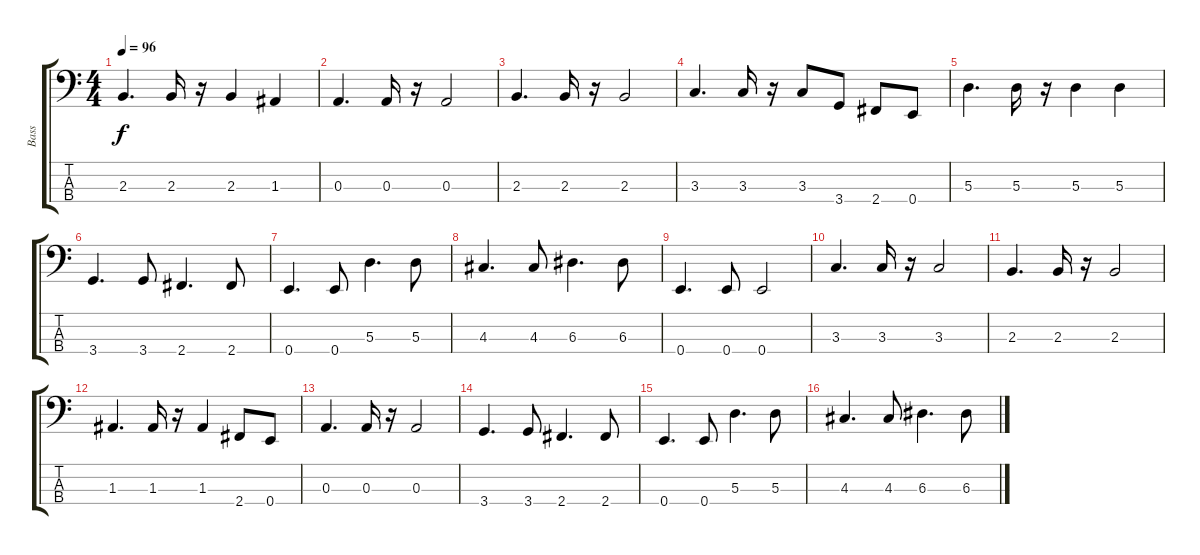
\track ("Bass" "Bass") {instrument electricbassfinger}
\staff {score tabs}
\tuning (G2 D2 A1 E1) {hide}
\ts (4 4)
\tempo 96
\clef f4
\ks c
2.3.4{d dy f} 2.3.16 r.16 2.3.4 1.3.4 |
0.3.4{d} 0.3.16 r.16 0.3.2 |
2.3.4{d} 2.3.16 r.16 2.3.2 |
3.3.4{d} 3.3.16 r.16 3.3.8 3.4.8 2.4.8 0.4.8 |
5.3.4{d} 5.3.16 r.16 5.3.4 5.3.4 |
3.4.4{d} 3.4.8 2.4.4{d} 2.4.8 |
0.4.4{d} 0.4.8 5.3.4{d} 5.3.8 |
4.3.4{d} 4.3.8 6.3.4{d} 6.3.8 |
0.4.4{d} 0.4.8 0.4.2 |
3.3.4{d} 3.3.16 r.16 3.3.2 |
2.3.4{d} 2.3.16 r.16 2.3.2 |
1.3.4{d} 1.3.16 r.16 1.3.4 2.4.8 0.4.8 |
0.3.4{d} 0.3.16 r.16 0.3.2 |
3.4.4{d} 3.4.8 2.4.4{d} 2.4.8 |
0.4.4{d} 0.4.8 5.3.4{d} 5.3.8 |
4.3.4{d} 4.3.8 6.3.4{d} 6.3.8
